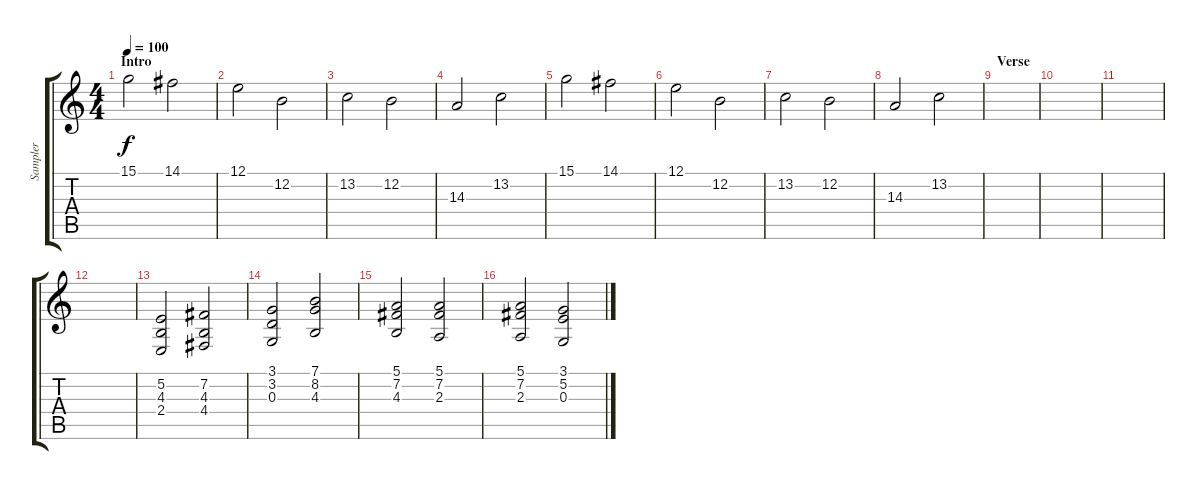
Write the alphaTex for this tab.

\track ("Sampler" "Sampler") {instrument synthstrings1}
\staff {score tabs}
\tuning (E4 B3 G3 D3 A2 E2) {hide}
\ts (4 4)
\section ("" "Intro")
\tempo 100
\clef g2
\ks c
15.1.2{dy f instrument synthstrings1} 14.1.2 |
12.1.2 12.2.2 |
13.2.2 12.2.2 |
14.3.2 13.2.2 |
15.1.2 14.1.2 |
12.1.2 12.2.2 |
13.2.2 12.2.2 |
14.3.2 13.2.2 |
\section ("" "Verse")
|
|
|
|
(5.2 4.3 2.4).2{volume 10 instrument synthstrings2} (7.2 4.3 4.4).2 |
(3.1 3.2 0.3).2 (7.1 8.2 4.3).2 |
(5.1 7.2 4.3).2 (5.1 7.2 2.3).2 |
(5.1 7.2 2.3).2 (3.1 5.2 0.3).2
